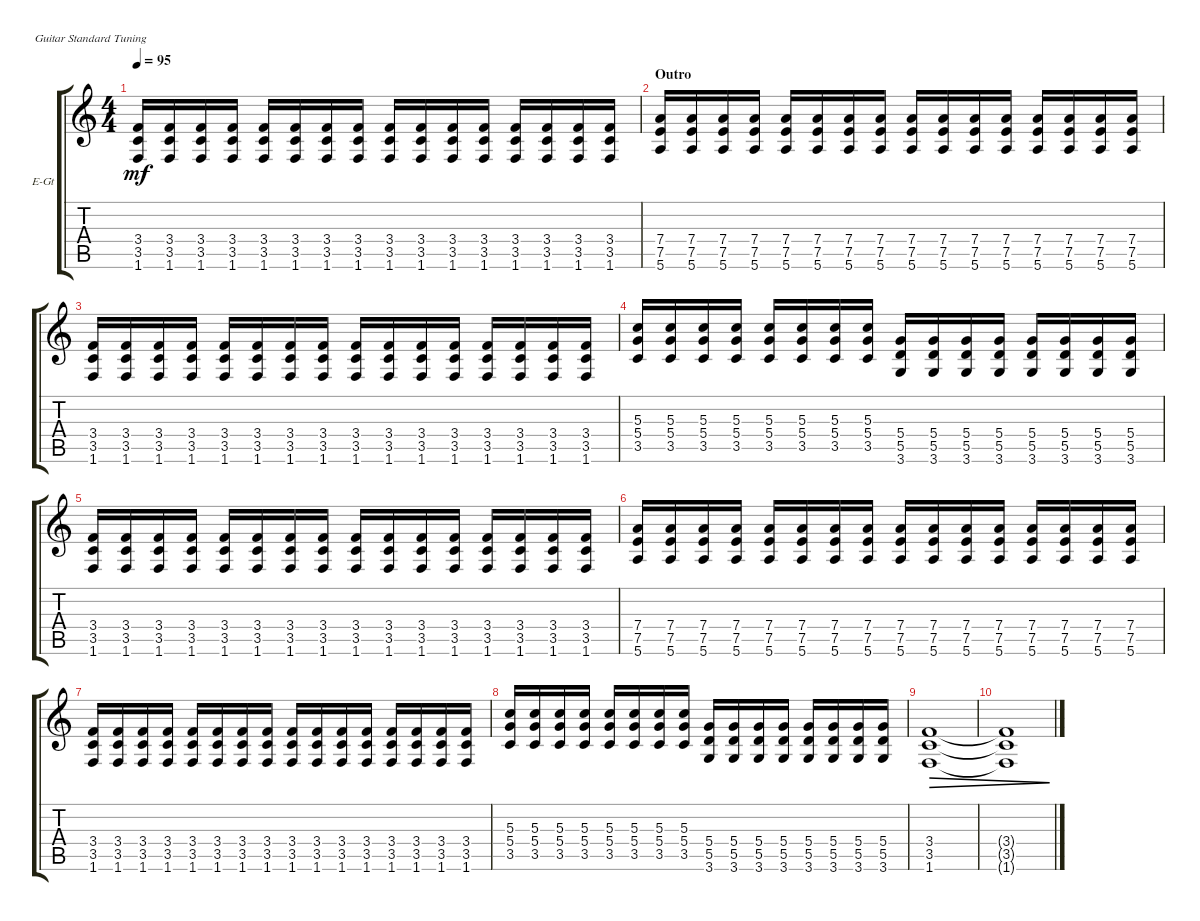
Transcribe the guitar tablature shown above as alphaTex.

\bracketExtendMode groupsimilarinstruments
\firstSystemTrackNameOrientation horizontal
\otherSystemsTrackNameOrientation horizontal
\track ("Lead Guitar" "E-Gt") {instrument distortionguitar}
\staff {score tabs}
\tuning (E4 B3 G3 D3 A2 E2)
\ts (4 4)
\tempo 95
\clef g2
\ks c
(1.6 3.5 3.4).16{dy mf} (1.6 3.5 3.4).16 (1.6 3.5 3.4).16 (1.6 3.5 3.4).16 (1.6 3.5 3.4).16 (1.6 3.5 3.4).16 (1.6 3.5 3.4).16 (1.6 3.5 3.4).16 (1.6 3.5 3.4).16 (1.6 3.5 3.4).16 (1.6 3.5 3.4).16 (1.6 3.5 3.4).16 (1.6 3.5 3.4).16 (1.6 3.5 3.4).16 (1.6 3.5 3.4).16 (1.6 3.5 3.4).16 |
\section ("" "Outro")
(5.6 7.5 7.4).16 (5.6 7.5 7.4).16 (5.6 7.5 7.4).16 (5.6 7.5 7.4).16 (5.6 7.5 7.4).16 (5.6 7.5 7.4).16 (5.6 7.5 7.4).16 (5.6 7.5 7.4).16 (5.6 7.5 7.4).16 (5.6 7.5 7.4).16 (5.6 7.5 7.4).16 (5.6 7.5 7.4).16 (5.6 7.5 7.4).16 (5.6 7.5 7.4).16 (5.6 7.5 7.4).16 (5.6 7.5 7.4).16 |
(1.6 3.5 3.4).16 (1.6 3.5 3.4).16 (1.6 3.5 3.4).16 (1.6 3.5 3.4).16 (1.6 3.5 3.4).16 (1.6 3.5 3.4).16 (1.6 3.5 3.4).16 (1.6 3.5 3.4).16 (1.6 3.5 3.4).16 (1.6 3.5 3.4).16 (1.6 3.5 3.4).16 (1.6 3.5 3.4).16 (1.6 3.5 3.4).16 (1.6 3.5 3.4).16 (1.6 3.5 3.4).16 (1.6 3.5 3.4).16 |
(3.5 5.4 5.3).16 (3.5 5.4 5.3).16 (3.5 5.4 5.3).16 (3.5 5.4 5.3).16 (3.5 5.4 5.3).16 (3.5 5.4 5.3).16 (3.5 5.4 5.3).16 (3.5 5.4 5.3).16 (3.6 5.5 5.4).16 (3.6 5.5 5.4).16 (3.6 5.5 5.4).16 (3.6 5.5 5.4).16 (3.6 5.5 5.4).16 (3.6 5.5 5.4).16 (3.6 5.5 5.4).16 (3.6 5.5 5.4).16 |
(1.6 3.5 3.4).16 (1.6 3.5 3.4).16 (1.6 3.5 3.4).16 (1.6 3.5 3.4).16 (1.6 3.5 3.4).16 (1.6 3.5 3.4).16 (1.6 3.5 3.4).16 (1.6 3.5 3.4).16 (1.6 3.5 3.4).16 (1.6 3.5 3.4).16 (1.6 3.5 3.4).16 (1.6 3.5 3.4).16 (1.6 3.5 3.4).16 (1.6 3.5 3.4).16 (1.6 3.5 3.4).16 (1.6 3.5 3.4).16 |
(5.6 7.5 7.4).16 (5.6 7.5 7.4).16 (5.6 7.5 7.4).16 (5.6 7.5 7.4).16 (5.6 7.5 7.4).16 (5.6 7.5 7.4).16 (5.6 7.5 7.4).16 (5.6 7.5 7.4).16 (5.6 7.5 7.4).16 (5.6 7.5 7.4).16 (5.6 7.5 7.4).16 (5.6 7.5 7.4).16 (5.6 7.5 7.4).16 (5.6 7.5 7.4).16 (5.6 7.5 7.4).16 (5.6 7.5 7.4).16 |
(1.6 3.5 3.4).16 (1.6 3.5 3.4).16 (1.6 3.5 3.4).16 (1.6 3.5 3.4).16 (1.6 3.5 3.4).16 (1.6 3.5 3.4).16 (1.6 3.5 3.4).16 (1.6 3.5 3.4).16 (1.6 3.5 3.4).16 (1.6 3.5 3.4).16 (1.6 3.5 3.4).16 (1.6 3.5 3.4).16 (1.6 3.5 3.4).16 (1.6 3.5 3.4).16 (1.6 3.5 3.4).16 (1.6 3.5 3.4).16 |
(3.5 5.4 5.3).16 (3.5 5.4 5.3).16 (3.5 5.4 5.3).16 (3.5 5.4 5.3).16 (3.5 5.4 5.3).16 (3.5 5.4 5.3).16 (3.5 5.4 5.3).16 (3.5 5.4 5.3).16 (3.6 5.5 5.4).16 (3.6 5.5 5.4).16 (3.6 5.5 5.4).16 (3.6 5.5 5.4).16 (3.6 5.5 5.4).16 (3.6 5.5 5.4).16 (3.6 5.5 5.4).16 (3.6 5.5 5.4).16 |
(1.6 3.5 3.4).1{dec} |
(3.5{t} 3.4{t} 1.6{t}).1{dec}
